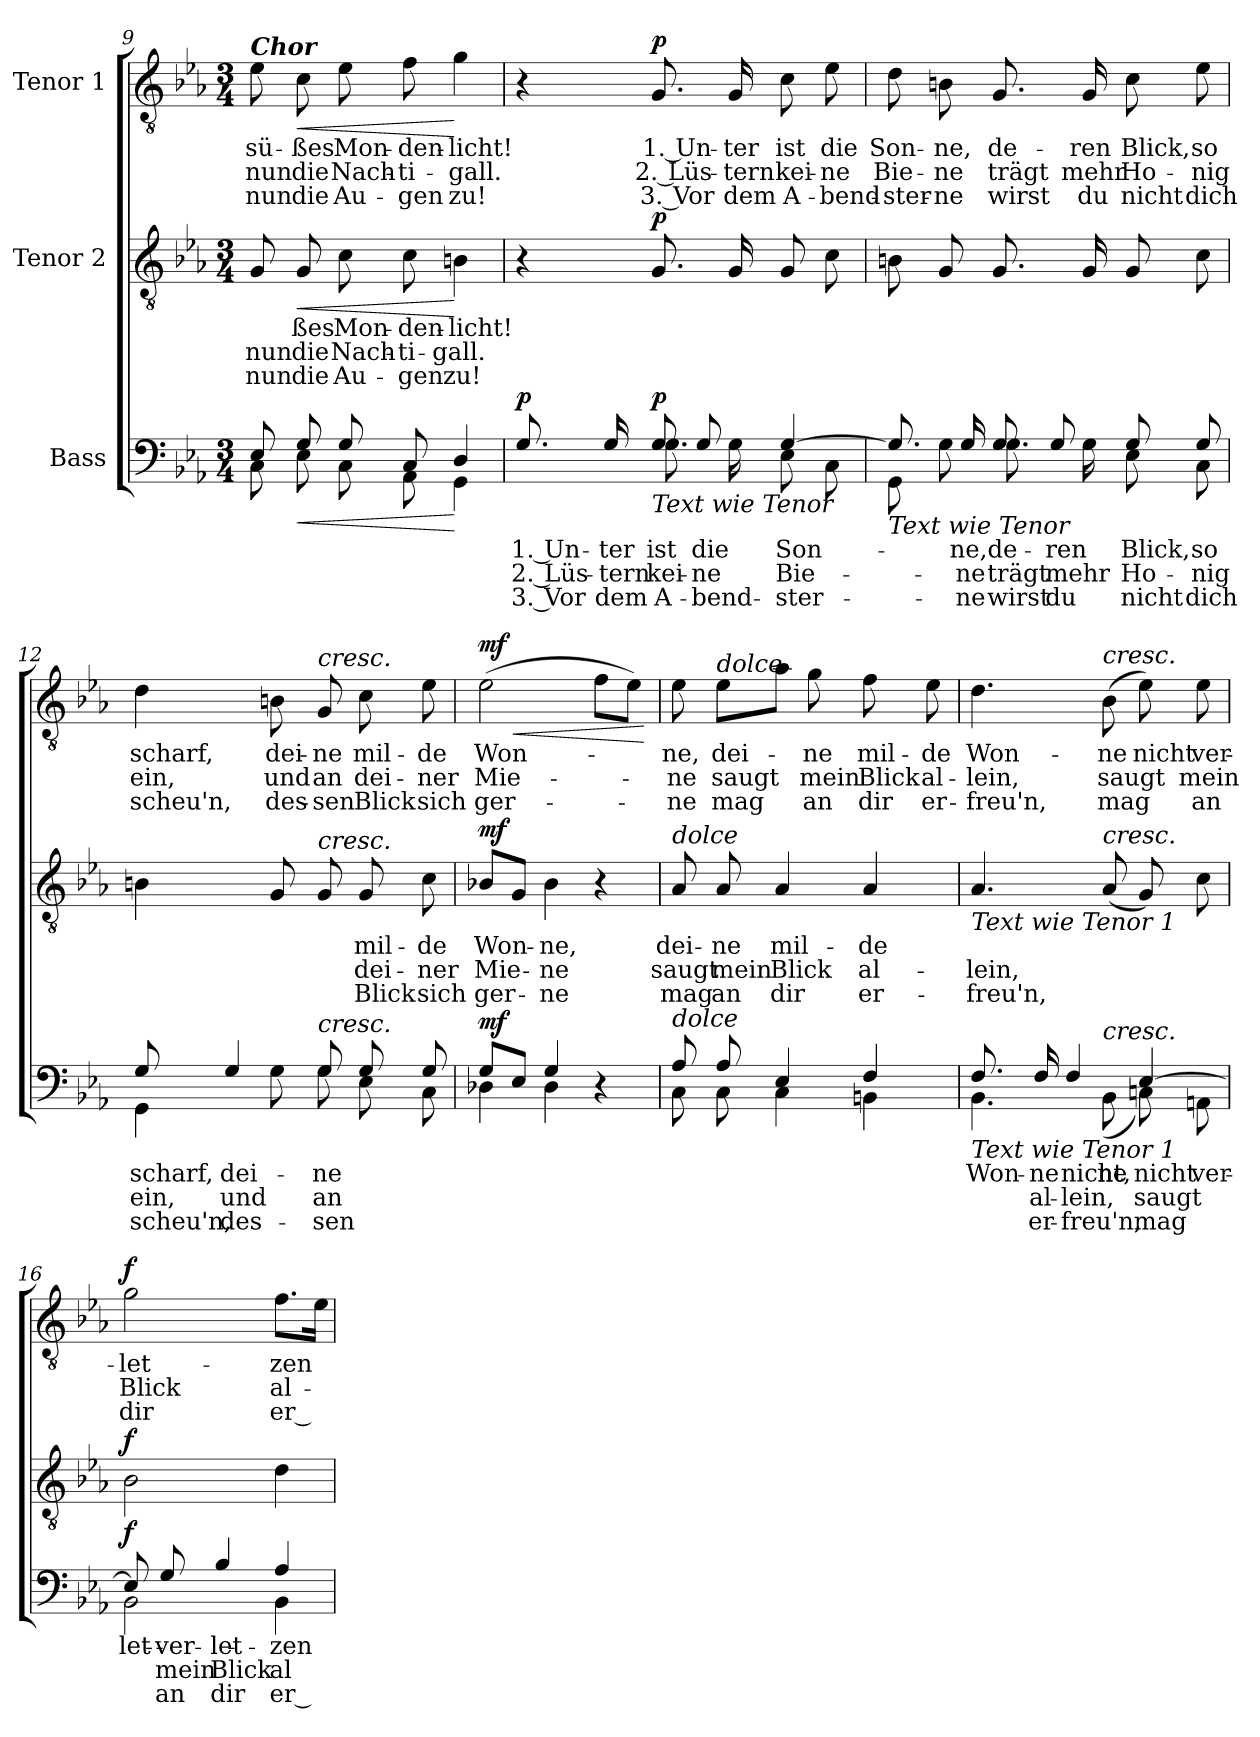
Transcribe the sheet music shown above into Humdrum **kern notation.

**kern	**text	**text	**text	**dynam	**kern	**text	**text	**text	**dynam	**kern	**text	**text	**text	**dynam
*part3	*part3	*part3	*part3	*part3	*part2	*part2	*part2	*part2	*part2	*part1	*part1	*part1	*part1	*part1
*staff3	*staff3	*staff3	*staff3	*staff3	*staff2	*staff2	*staff2	*staff2	*staff2	*staff1	*staff1	*staff1	*staff1	*staff1
*I"Bass	*	*	*	*	*I"Tenor 2	*	*	*	*	*I"Tenor 1	*	*	*	*
!!LO:PB:g=z
*clefF4	*	*	*	*	*clefGv2	*	*	*	*	*clefGv2	*	*	*	*
*k[b-e-a-]	*	*	*	*	*k[b-e-a-]	*	*	*	*	*k[b-e-a-]	*	*	*	*
*M3/4	*	*	*	*	*M3/4	*	*	*	*	*M3/4	*	*	*	*
=9	=9	=9	=9	=9	=9	=9	=9	=9	=9	=9	=9	=9	=9	=9
*^	*	*	*	*	*	*	*	*	*	*	*	*	*	*
!	!	!	!	!	!	!	!	!	!	!	!LO:TX:a:Bi:t=Chor	!	!	!	!
8E-/	8C\	.	.	.	.	8G/	-	nun	nun	.	8e-\	sü-	nun	nun	.
!	!	!	!	!	!LO:HP:b	!	!	!	!	!LO:HP:b	!	!	!	!	!LO:HP:b
8G/	8E-\	.	.	.	<	8G/	ßes	die	die	<	8c\	-ßes	die	die	<
8G/	8C\	.	.	.	.	8c\	Mon-	Nach-	Au-	.	8e-\	Mon-	Nach-	Au-	.
8C/	8AA-\	.	.	.	.	8c\	-den-	-ti-	-gen	.	8f\	-den-	-ti-	-gen	.
4D/	4GG\	.	.	.	[	4Bn\	-licht!	-gall.	zu!	[	4g\	-licht!	-gall.	zu!	[
=10	=10	=10	=10	=10	=10	=10	=10	=10	=10	=10	=10	=10	=10	=10	=10
!	!	!	!	!	!LO:DY:a	!	!	!	!	!	!	!	!	!	!
8.G/	4ryy	1. Un-	2. Lüs-	3. Vor	p	4r	.	.	.	.	4r	.	.	.	.
16G/	.	-ter	-tern	dem	.	.	.	.	.	.	.	.	.	.	.
!LO:TX:b:i:t=Text wie Tenor	!	!	!	!	!	!	!	!	!	!	!	!	!	!	!
!	!	!	!	!	!LO:DY:b	!	!	!	!	!LO:DY:a	!	!	!	!	!LO:DY:a
8G/	8.G\	ist	kei-	A-	p	8.G/	.	.	.	p	8.G/	1. Un-	2. Lüs-	3. Vor	p
8G/	.	die	-ne	-bend-	.	.	.	.	.	.	.	.	.	.	.
.	16G\	.	.	.	.	16G/	.	.	.	.	16G/	-ter	-tern	dem	.
[4G/	8E-\	Son-	Bie-	-ster-	.	8G/	.	.	.	.	8c\	ist	kei-	A-	.
.	8C\	.	.	.	.	8c\	.	.	.	.	8e-\	die	-ne	-bend-	.
!!LO:LB:g=z
=11	=11	=11	=11	=11	=11	=11	=11	=11	=11	=11	=11	=11	=11	=11	=11
!LO:TX:b:i:t=Text wie Tenor	!	!	!	!	!	!	!	!	!	!	!	!	!	!	!
8.G/]	8GG\	.	.	.	.	8Bn\	.	.	.	.	8d\	Son-	Bie-	-ster-	.
.	8G\	.	.	.	.	8G/	.	.	.	.	8Bn\	-ne,	-ne	-ne	.
16G/	.	-ne,	-ne	-ne	.	.	.	.	.	.	.	.	.	.	.
8G/	8.G\	de-	trägt	wirst	.	8.G/	.	.	.	.	8.G/	de-	trägt	wirst	.
8G/	.	-ren	mehr	du	.	.	.	.	.	.	.	.	.	.	.
.	16G\	.	.	.	.	16G/	.	.	.	.	16G/	-ren	mehr	du	.
8G/	8E-\	Blick,	Ho-	nicht	.	8G/	.	.	.	.	8c\	Blick,	Ho-	nicht	.
8G/	8C\	so	-nig	dich	.	8c\	.	.	.	.	8e-\	so	-nig	dich	.
=12	=12	=12	=12	=12	=12	=12	=12	=12	=12	=12	=12	=12	=12	=12	=12
8G/	4GG\	scharf,	ein,	scheu'n,	.	4Bn\	.	.	.	.	4d\	scharf,	ein,	scheu'n,	.
4G/	.	dei-	und	des-	.	.	.	.	.	.	.	.	.	.	.
.	8G\	.	.	.	.	8G/	.	.	.	.	8Bn\	dei-	und	des-	.
!	!	!	!	!	!	!	!	!	!	!	!LO:TX:a:i:t=cresc.	!	!	!	!
!	!	!	!	!	!	!LO:TX:a:i:t=cresc.	!	!	!	!	!	!	!	!	!
!LO:TX:a:i:t=cresc.	!	!	!	!	!	!	!	!	!	!	!	!	!	!	!
8G/	8G\	-ne	an	-sen	.	8G/	.	.	.	.	8G/	-ne	an	-sen	.
8G/	8E-\	.	.	.	.	8G/	mil-	dei-	Blick	.	8c\	mil-	dei-	Blick	.
8G/	8C\	.	.	.	.	8c\	-de	-ner	sich	.	8e-\	-de	-ner	sich	.
=13	=13	=13	=13	=13	=13	=13	=13	=13	=13	=13	=13	=13	=13	=13	=13
!	!	!	!	!	!LO:DY:a	!	!	!	!	!LO:DY:a	!	!	!	!	!LO:HP:b
!	!	!	!	!	!	!	!	!	!	!	!	!	!	!	!LO:DY:n=1:a
8G/L	4D-X\	.	.	.	mf	8B-X/L	Won-	-Mie-	ger-	mf	(2e-\	Won-	Mie-	ger-	< mf
8E-/J	.	.	.	.	.	8G/J	.	.	.	.	.	.	.	.	.
4G/	4D-\	.	.	.	.	4B-\	-ne,	-ne	-ne	.	.	.	.	.	.
4r	4ryy	.	.	.	.	4r	.	.	.	.	8f\L	.	.	.	.
.	.	.	.	.	.	.	.	.	.	.	8e-\J)	.	.	.	.
*v	*v	*	*	*	*	*	*	*	*	*	*	*	*	*	*
.	.	.	.	.	.	.	.	.	.	.	.	.	.	[
!!LO:LB:g=z
=14	=14	=14	=14	=14	=14	=14	=14	=14	=14	=14	=14	=14	=14	=14
*^	*	*	*	*	*	*	*	*	*	*	*	*	*	*
!	!	!	!	!	!	!LO:TX:a:i:t=dolce	!	!	!	!	!	!	!	!	!
!LO:TX:a:i:t=dolce	!	!	!	!	!	!	!	!	!	!	!	!	!	!	!
8A-/	8C\	.	.	.	.	8A-/	dei-	saugt	mag	.	8e-\	-ne,	-ne	-ne	.
!	!	!	!	!	!	!	!	!	!	!	!LO:TX:a:i:t=dolce	!	!	!	!
8A-/	8C\	.	.	.	.	8A-/	-ne	mein	an	.	8e-\L	dei-	saugt	mag	.
4E-/	4C\	.	.	.	.	4A-/	mil-	Blick	dir	.	8a-\J	.	.	.	.
.	.	.	.	.	.	.	.	.	.	.	8g\	-ne	mein	an	.
4F/	4BBn\	.	.	.	.	4A-/	-de	al-	er-	.	8f\	mil-	Blick	dir	.
.	.	.	.	.	.	.	.	.	.	.	8e-\	-de	al-	er-	.
=15	=15	=15	=15	=15	=15	=15	=15	=15	=15	=15	=15	=15	=15	=15	=15
!	!	!	!	!	!	!LO:TX:b:i:t=Text wie Tenor 1	!	!	!	!	!	!	!	!	!
!LO:TX:b:i:t=Text wie Tenor 1	!	!	!	!	!	!	!	!	!	!	!	!	!	!	!
8.F/	4.BB-\	Won-	.	.	.	4.A-/	.	-lein,	-freu'n,	.	4.d\	Won-	-lein,	-freu'n,	.
16F/	.	-ne	al-	er-	.	.	.	.	.	.	.	.	.	.	.
4F/	.	nicht,	-lein,	-freu'n,	.	.	.	.	.	.	.	.	.	.	.
!	!	!	!	!	!	!	!	!	!	!	!LO:TX:a:i:t=cresc.	!	!	!	!
!	!	!	!	!	!	!LO:TX:a:i:t=cresc.	!	!	!	!	!	!	!	!	!
!	!LO:TX:a:i:t=cresc.	!	!	!	!	!	!	!	!	!	!	!	!	!	!
.	(8BB-\	-ne	.	.	.	(8A-/	.	.	.	.	(8B-\	-ne	saugt	mag	.
[4E-/	8Cn\)	nicht	saugt	mag	.	8G/)	.	.	.	.	8e-\)	nicht	.	.	.
.	8AAn\	ver-	.	.	.	8c\	.	.	.	.	8e-\	ver-	mein	an	.
=16	=16	=16	=16	=16	=16	=16	=16	=16	=16	=16	=16	=16	=16	=16	=16
!	!	!	!	!	!LO:DY:a	!	!	!	!	!LO:DY:a	!	!	!	!	!LO:DY:a
8E-/]	2BB-\	-let-	.	.	f	2B-\	.	.	.	f	2g\	-let-	Blick	dir	f
8G/	.	ver-	mein	an	.	.	.	.	.	.	.	.	.	.	.
4B-/	.	-let-	Blick	dir	.	.	.	.	.	.	.	.	.	.	.
4A-/	4BB-\	-zen	al-	er --	.	4d\	.	.	.	.	8.f\L	-zen	al-	er --	.
.	.	.	.	.	.	.	.	.	.	.	16e-\Jk	.	.	.	.
*v	*v	*	*	*	*	*	*	*	*	*	*	*	*	*	*
=	=	=	=	=	=	=	=	=	=	=	=	=	=	=
*-	*-	*-	*-	*-	*-	*-	*-	*-	*-	*-	*-	*-	*-	*-
